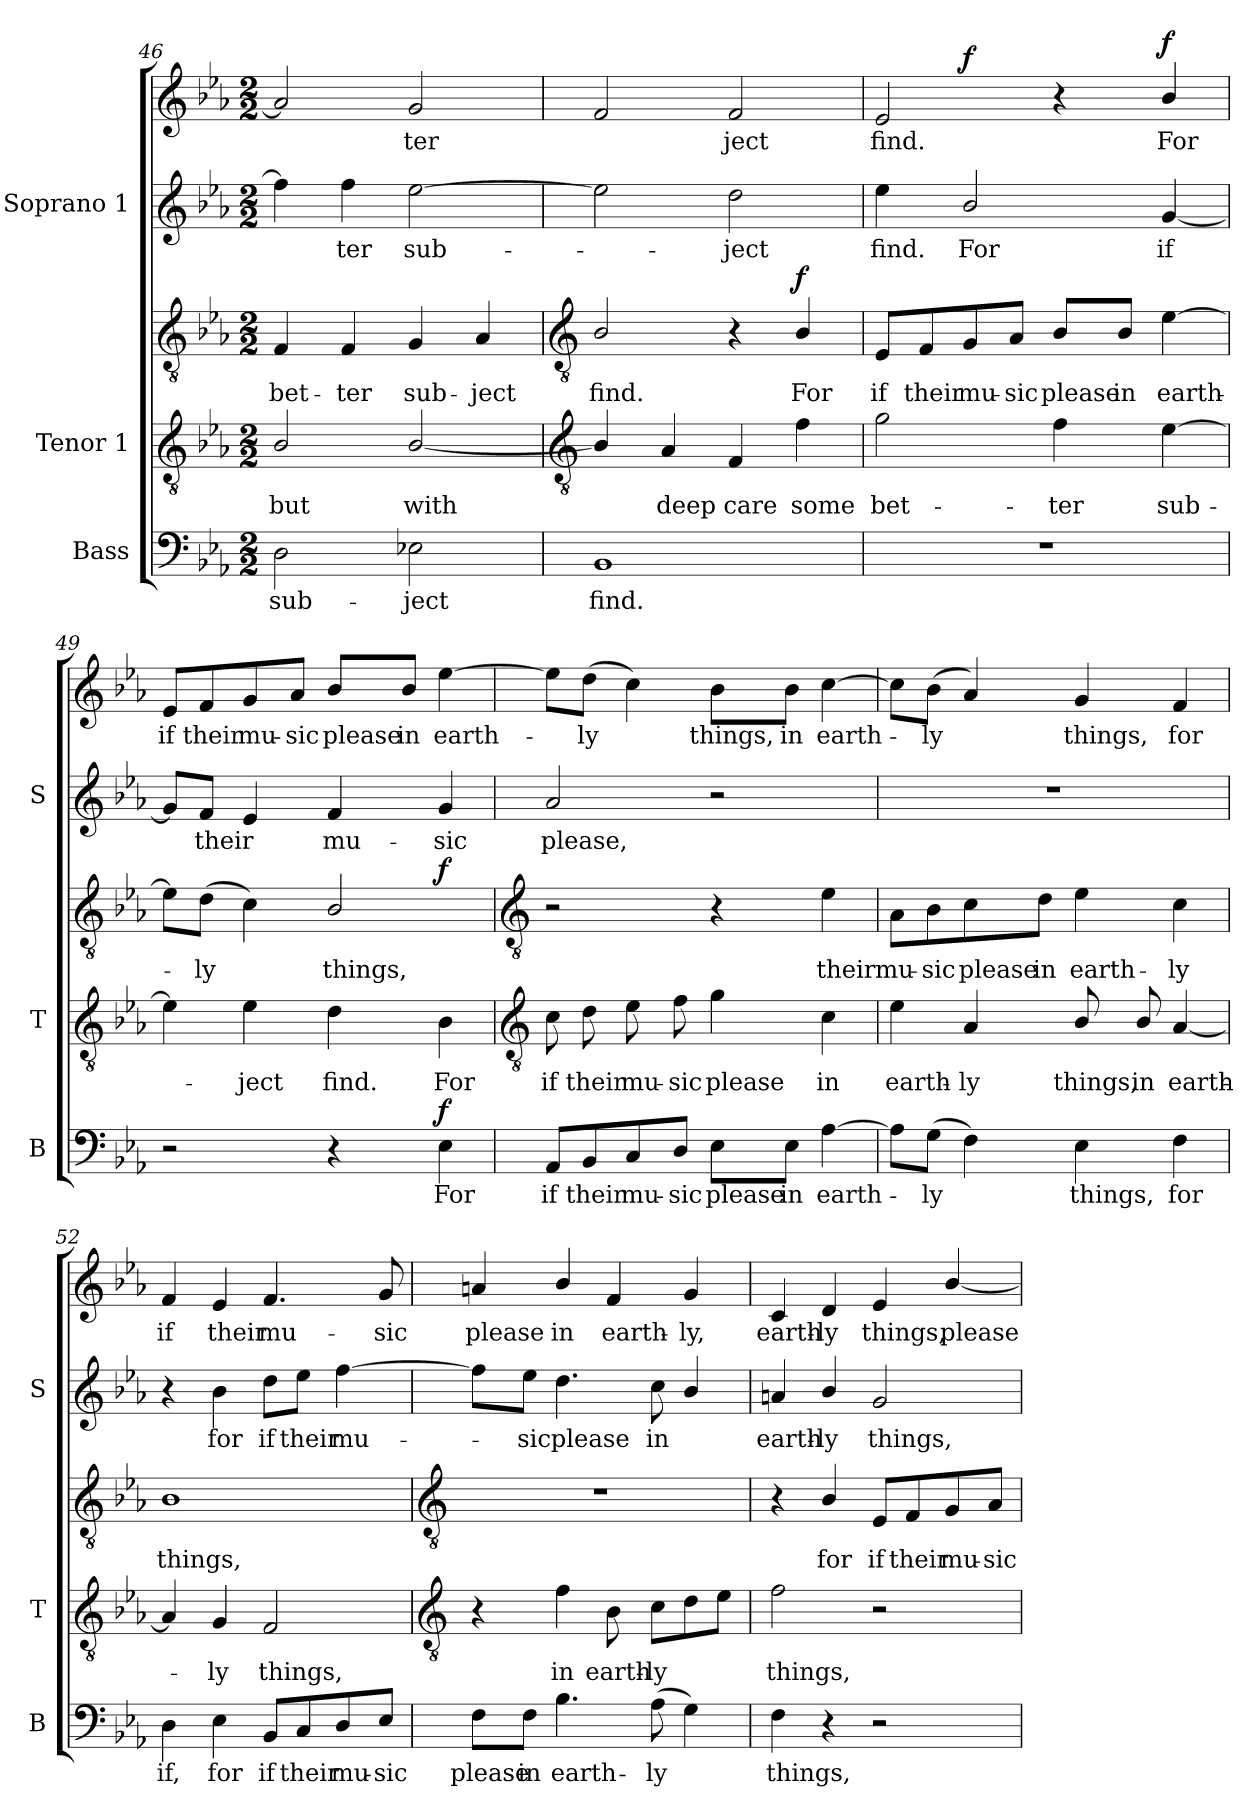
**kern	**text	**dynam	**kern	**text	**kern	**text	**dynam	**kern	**text	**kern	**text	**dynam
*part3	*part3	*part3	*part2	*part2	*part2	*part2	*part2	*part1	*part1	*part1	*part1	*part1
*staff5	*staff5	*staff5	*staff4	*staff4	*staff3	*staff3	*staff3/4	*staff2	*staff2	*staff1	*staff1	*staff1/2
*I"Bass	*	*	*I"Tenor 1	*	*	*	*	*I"Soprano 1	*	*	*	*
*I'B	*	*	*I'T	*	*	*	*	*I'S	*	*	*	*
*clefF4	*	*	*clefGv2	*	*clefGv2	*	*	*clefG2	*	*clefG2	*	*
*k[b-e-a-]	*	*	*k[b-e-a-]	*	*k[b-e-a-]	*	*	*k[b-e-a-]	*	*k[b-e-a-]	*	*
*E-:	*	*	*E-:	*	*E-:	*	*	*E-:	*	*E-:	*	*
*M2/2	*	*	*M2/2	*	*M2/2	*	*	*M2/2	*	*M2/2	*	*
=46	=46	=46	=46	=46	=46	=46	=46	=46	=46	=46	=46	=46
!	!LO:LY:b	!	!	!LO:LY:b	!	!LO:LY:b	!	!	!	!	!	!
2D	sub-	.	2B-/	but	4F	bet-	.	4ff]	.	2a-]	.	.
!	!	!	!	!	!	!LO:LY:b	!	!	!LO:LY:b	!	!	!
.	.	.	.	.	4F	-ter	.	4ff	ter	.	.	.
!	!LO:LY:b	!	!	!LO:LY:b	!	!LO:LY:b	!	!	!LO:LY:b	!	!LO:LY:b	!
2E-X	-ject	.	[2B-/	with	4G	sub-	.	[2ee-	sub-	2g	ter	.
!	!	!	!	!	!	!LO:LY:b	!	!	!	!	!	!
.	.	.	.	.	4A-	-ject	.	.	.	.	.	.
!!LO:LB:g=z
=47	=47	=47	=47	=47	=47	=47	=47	=47	=47	=47	=47	=47
*	*	*	*clefGv2	*	*clefGv2	*	*	*	*	*	*	*
!	!LO:LY:b	!	!	!	!	!LO:LY:b	!	!	!	!	!	!
1BB-	find.	.	4B-/]	.	2B-/	find.	.	2ee-]	.	2f	.	.
!	!	!	!	!LO:LY:b	!	!	!	!	!	!	!	!
.	.	.	4A-	deep	.	.	.	.	.	.	.	.
!	!	!	!	!LO:LY:b	!	!	!	!	!LO:LY:b	!	!LO:LY:b	!
.	.	.	4F	care	4r	.	.	2dd	ject	2f	ject	.
!	!	!	!	!LO:LY:b	!	!LO:LY:b	!LO:DY:b	!	!	!	!	!
.	.	.	4f	some	4B-/	For	f	.	.	.	.	.
=48	=48	=48	=48	=48	=48	=48	=48	=48	=48	=48	=48	=48
!	!	!	!	!LO:LY:b	!	!LO:LY:b	!	!	!LO:LY:b	!	!LO:LY:b	!
1r	.	.	2g	bet-	8E-/L	if	.	4ee-	find.	2e-	find.	.
!	!	!	!	!	!	!LO:LY:b	!	!	!	!	!	!
.	.	.	.	.	8F/	their	.	.	.	.	.	.
!	!	!	!	!	!	!LO:LY:b	!	!	!LO:LY:b	!	!	!LO:DY:b=2
.	.	.	.	.	8G/	mu-	.	2b-/	For	.	.	f
!	!	!	!	!	!	!LO:LY:b	!	!	!	!	!	!
.	.	.	.	.	8A-/J	-sic	.	.	.	.	.	.
!	!	!	!	!LO:LY:b	!	!LO:LY:b	!	!	!	!	!	!
.	.	.	4f	-ter	8B-/L	please	.	.	.	4r	.	.
!	!	!	!	!	!	!LO:LY:b	!	!	!	!	!	!
.	.	.	.	.	8B-/J	in	.	.	.	.	.	.
!	!	!	!	!LO:LY:b	!	!LO:LY:b	!	!	!LO:LY:b	!	!LO:LY:b	!LO:DY:b
.	.	.	[4e-	sub-	[4e-	earth-	.	[4g	if	4b-/	For	f
=49	=49	=49	=49	=49	=49	=49	=49	=49	=49	=49	=49	=49
!	!	!	!	!	!	!	!	!	!	!	!LO:LY:b	!
2r	.	.	4e-]	.	8e-\L]	.	.	8g/L]	.	8e-/L	if	.
!	!	!	!	!	!	!LO:LY:b	!	!	!LO:LY:b	!	!LO:LY:b	!
.	.	.	.	.	(>8d\J	ly	.	8f/J	their	8f/	their	.
!	!	!	!	!LO:LY:b	!	!	!	!	!	!	!LO:LY:b	!
.	.	.	4e-	ject	4c)	.	.	4e-	.	8g/	mu-	.
!	!	!	!	!	!	!	!	!	!	!	!LO:LY:b	!
.	.	.	.	.	.	.	.	.	.	8a-/J	-sic	.
!	!	!	!	!LO:LY:b	!	!LO:LY:b	!	!	!LO:LY:b	!	!LO:LY:b	!
4r	.	.	4d	find.	2B-/	things,	.	4f	mu-	8b-/L	please	.
!	!	!	!	!	!	!	!	!	!	!	!LO:LY:b	!
.	.	.	.	.	.	.	.	.	.	8b-/J	in	.
!	!LO:LY:b	!LO:DY:b	!	!LO:LY:b	!	!	!LO:DY:b=2	!	!LO:LY:b	!	!LO:LY:b	!
4E-	For	f	4B-	For	.	.	f	4g	-sic	[4ee-	earth-	.
!!LO:LB:g=z
=50	=50	=50	=50	=50	=50	=50	=50	=50	=50	=50	=50	=50
*	*	*	*clefGv2	*	*clefGv2	*	*	*	*	*	*	*
!	!LO:LY:b	!	!	!LO:LY:b	!	!	!	!	!LO:LY:b	!	!	!
8AA-/L	if	.	8c	if	2r	.	.	2a-	please,	8ee-\L]	.	.
!	!LO:LY:b	!	!	!LO:LY:b	!	!	!	!	!	!	!LO:LY:b	!
8BB-/	their	.	8d	their	.	.	.	.	.	(>8dd\J	ly	.
!	!LO:LY:b	!	!	!LO:LY:b	!	!	!	!	!	!	!	!
8C/	mu-	.	8e-	mu-	.	.	.	.	.	4cc)	.	.
!	!LO:LY:b	!	!	!LO:LY:b	!	!	!	!	!	!	!	!
8D/J	-sic	.	8f	-sic	.	.	.	.	.	.	.	.
!	!LO:LY:b	!	!	!LO:LY:b	!	!	!	!	!	!	!LO:LY:b	!
8E-\L	please	.	4g	please	4r	.	.	2r	.	8b-\L	things,	.
!	!LO:LY:b	!	!	!	!	!	!	!	!	!	!LO:LY:b	!
8E-\J	in	.	.	.	.	.	.	.	.	8b-\J	in	.
!	!LO:LY:b	!	!	!LO:LY:b	!	!LO:LY:b	!	!	!	!	!LO:LY:b	!
[4A-	earth-	.	4c	in	4e-	their	.	.	.	[4cc	earth-	.
=51	=51	=51	=51	=51	=51	=51	=51	=51	=51	=51	=51	=51
!	!	!	!	!LO:LY:b	!	!LO:LY:b	!	!	!	!	!	!
8A-\L]	.	.	4e-	earth-	8A-\L	mu-	.	1r	.	8cc\L]	.	.
!	!LO:LY:b	!	!	!	!	!LO:LY:b	!	!	!	!	!LO:LY:b	!
(>8G\J	ly	.	.	.	8B-\	-sic	.	.	.	(<8b-\J	ly	.
!	!	!	!	!LO:LY:b	!	!LO:LY:b	!	!	!	!	!	!
4F)	.	.	4A-	-ly	8c\	please	.	.	.	4a-)	.	.
!	!	!	!	!	!	!LO:LY:b	!	!	!	!	!	!
.	.	.	.	.	8d\J	in	.	.	.	.	.	.
!	!LO:LY:b	!	!	!LO:LY:b	!	!LO:LY:b	!	!	!	!	!LO:LY:b	!
4E-	things,	.	8B-/	things,	4e-	earth-	.	.	.	4g	things,	.
!	!	!	!	!LO:LY:b	!	!	!	!	!	!	!	!
.	.	.	8B-/	in	.	.	.	.	.	.	.	.
!	!LO:LY:b	!	!	!LO:LY:b	!	!LO:LY:b	!	!	!	!	!LO:LY:b	!
4F	for	.	[4A-	earth-	4c	-ly	.	.	.	4f	for	.
=52	=52	=52	=52	=52	=52	=52	=52	=52	=52	=52	=52	=52
!	!LO:LY:b	!	!	!	!	!LO:LY:b	!	!	!	!	!LO:LY:b	!
4D	if,	.	4A-]	.	1B-	things,	.	4r	.	4f	if	.
!	!LO:LY:b	!	!	!LO:LY:b	!	!	!	!	!LO:LY:b	!	!LO:LY:b	!
4E-	for	.	4G	ly	.	.	.	4b-	for	4e-	their	.
!	!LO:LY:b	!	!	!LO:LY:b	!	!	!	!	!LO:LY:b	!	!LO:LY:b	!
8BB-/L	if	.	2F	things,	.	.	.	8dd\L	if	4.f	mu-	.
!	!LO:LY:b	!	!	!	!	!	!	!	!LO:LY:b	!	!	!
8C/	their	.	.	.	.	.	.	8ee-\J	their	.	.	.
!	!LO:LY:b	!	!	!	!	!	!	!	!LO:LY:b	!	!	!
8D/	mu-	.	.	.	.	.	.	[4ff	mu-	.	.	.
!	!LO:LY:b	!	!	!	!	!	!	!	!	!	!LO:LY:b	!
8E-/J	-sic	.	.	.	.	.	.	.	.	8g	-sic	.
!!LO:LB:g=z
=53	=53	=53	=53	=53	=53	=53	=53	=53	=53	=53	=53	=53
*	*	*	*clefGv2	*	*clefGv2	*	*	*	*	*	*	*
!	!LO:LY:b	!	!	!	!	!	!	!	!	!	!LO:LY:b	!
8F\L	please	.	4r	.	1r	.	.	8ff\L]	.	4an	please	.
!	!LO:LY:b	!	!	!	!	!	!	!	!LO:LY:b	!	!	!
8F\J	in	.	.	.	.	.	.	8ee-\J	sic	.	.	.
!	!LO:LY:b	!	!	!LO:LY:b	!	!	!	!	!LO:LY:b	!	!LO:LY:b	!
4.B-	earth-	.	4f	in	.	.	.	4.dd	please	4b-/	in	.
!	!	!	!	!LO:LY:b	!	!	!	!	!	!	!LO:LY:b	!
.	.	.	8B-	earth-	.	.	.	.	.	4f	earth-	.
!	!LO:LY:b	!	!	!LO:LY:b	!	!	!	!	!LO:LY:b	!	!	!
(>8A-	-ly	.	8cL	-ly	.	.	.	8cc	in	.	.	.
!	!	!	!	!	!	!	!	!	!	!	!LO:LY:b	!
4G)	.	.	8d	.	.	.	.	4b-/	.	4g	-ly,	.
.	.	.	8e-J	.	.	.	.	.	.	.	.	.
=54	=54	=54	=54	=54	=54	=54	=54	=54	=54	=54	=54	=54
!	!LO:LY:b	!	!	!LO:LY:b	!	!	!	!	!LO:LY:b	!	!LO:LY:b	!
4F	things,	.	2f	things,	4r	.	.	4an	earth-	4c	earth-	.
!	!	!	!	!	!	!LO:LY:b	!	!	!LO:LY:b	!	!LO:LY:b	!
4r	.	.	.	.	4B-/	for	.	4b-/	-ly	4d	-ly	.
!	!	!	!	!	!	!LO:LY:b	!	!	!LO:LY:b	!	!LO:LY:b	!
2r	.	.	2r	.	8E-/L	if	.	2g	things,	4e-	things,	.
!	!	!	!	!	!	!LO:LY:b	!	!	!	!	!	!
.	.	.	.	.	8F/	their	.	.	.	.	.	.
!	!	!	!	!	!	!LO:LY:b	!	!	!	!	!LO:LY:b	!
.	.	.	.	.	8G/	mu-	.	.	.	[4b-/	please	.
!	!	!	!	!	!	!LO:LY:b	!	!	!	!	!	!
.	.	.	.	.	8A-/J	-sic	.	.	.	.	.	.
=	=	=	=	=	=	=	=	=	=	=	=	=
*-	*-	*-	*-	*-	*-	*-	*-	*-	*-	*-	*-	*-
